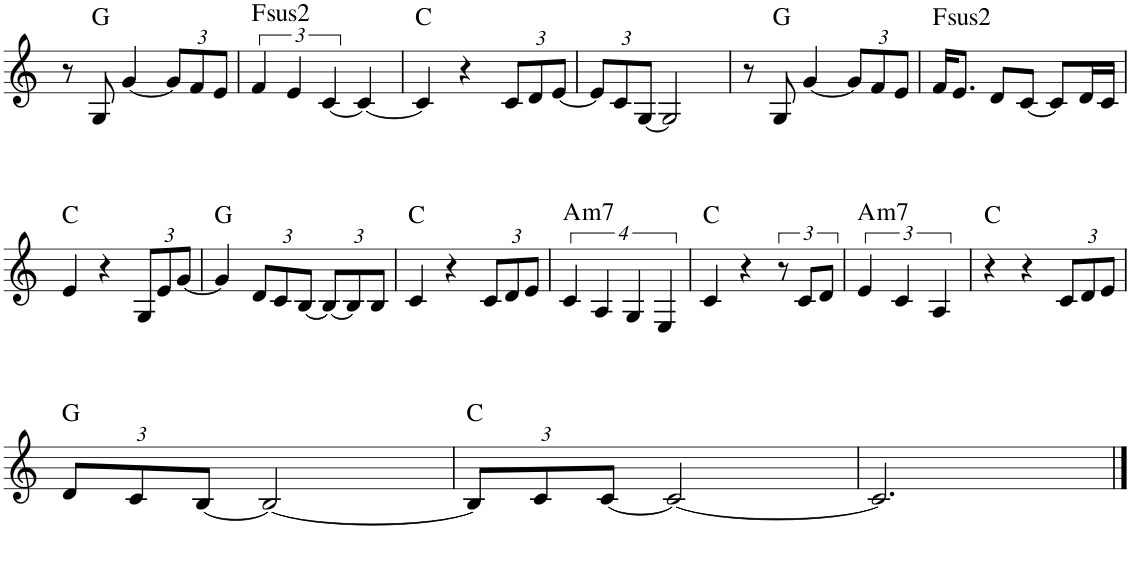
**kern	**harte
*part1	*part1
*staff1	*
*I"Piano	*
*I'Pno.	*
!!LO:PB:g=z
*clefG2	*
*k[]	*
*M3/4	*
=59	=59
8r	.
8G/	G:maj
[4g/	.
*Xbrackettup	*
12g/L]	.
12f/	.
12e/J	.
=60	=60
*brackettup	*
!	!LO:H:kt=2
6f/	F:(1,2,5)
6e/	.
[6c/	.
4c/_	.
=61	=61
4c/]	C:maj
4r	.
*Xbrackettup	*
12c/L	.
12d/	.
[12e/J	.
=62	=62
12e/L]	.
12c/	.
[12G/J	.
2G/]	.
=63	=63
8r	.
8G/	G:maj
[4g/	.
12g/L]	.
12f/	.
12e/J	.
=64	=64
!	!LO:H:kt=2
16f/KL	F:(1,2,5)
8.e/J	.
8d/L	.
[8c/J	.
8c/L]	.
16d/L	.
16c/JJ	.
!!LO:LB:g=z
=65	=65
4e/	C:maj
4r	.
12G/L	.
12e/	.
[12g/J	.
=66	=66
4g/]	G:maj
12d/L	.
12c/	.
[4B/	.
12B/J	.
=67	=67
4c/	C:maj
4r	.
12c/L	.
12d/	.
12e/J	.
=68	=68
*brackettup	*
!	!LO:H:kt=m7
16%3c/	A:min7
16%3A/	.
16%3G/	.
16%3E/	.
=69	=69
4c/	C:maj
4r	.
12r	.
12c/L	.
12d/J	.
=70	=70
!	!LO:H:kt=m7
4e/	A:min7
4c/	.
4A/	.
=71	=71
4r	C:maj
4r	.
*Xbrackettup	*
12c/L	.
12d/	.
12e/J	.
!!LO:LB:g=z
=72	=72
12d/L	G:maj
12c/	.
[12B/J	.
2B/_	.
=73	=73
12B/L]	C:maj
12c/	.
[12c/J	.
2c/_	.
=74	=74
2.c/]	.
==	==
*-	*-
